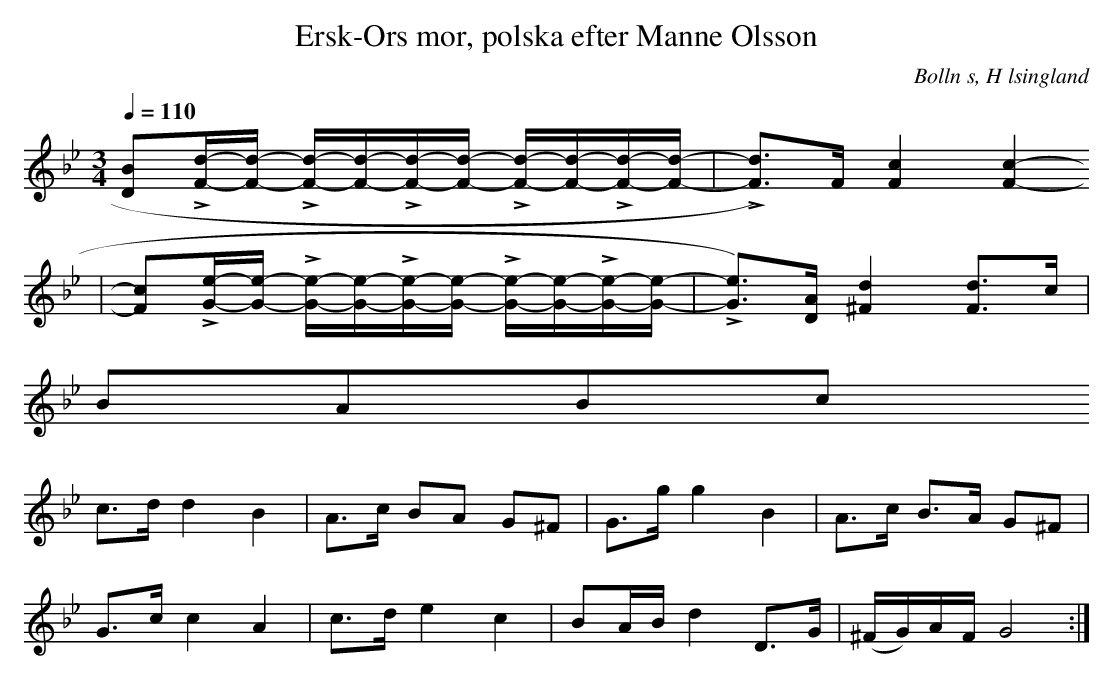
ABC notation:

X:1
T: Ersk-Ors mor, polska efter Manne Olsson
O:Bolln s, H lsingland
M:3/4
L:1/8
Q:1/4=110
K:Gm
[D B]L[F/d/]-[F/d/] - L[F/d/]-[F/d/]-L[F/d/]-[F/d/] - L[F/d/]-[F/d/]-L[F/d/]-[F/d/]-| L[F d])>F [-F2 c2] [F2 c2]-
|[F c]L[G/e/]-[G/e/] - L[G/e/]-[G/e/]-L[G/e/]-[G/e/] - L[G/e/]-[G/e/]-L[G/e/]-[G/e/]-| L[Ge])>[D A] [^F2 d2] [F d]>c|
BABc
c>d    d2       B2           | A>c    BA       G^F       | G>g    g2 B2     | A>c         B>A G^F  |
G>c    c2       A2           | c>d    e2       c2        | BA/B/  d2 D>G   | (^F/G/)A/F/ G4      :|
